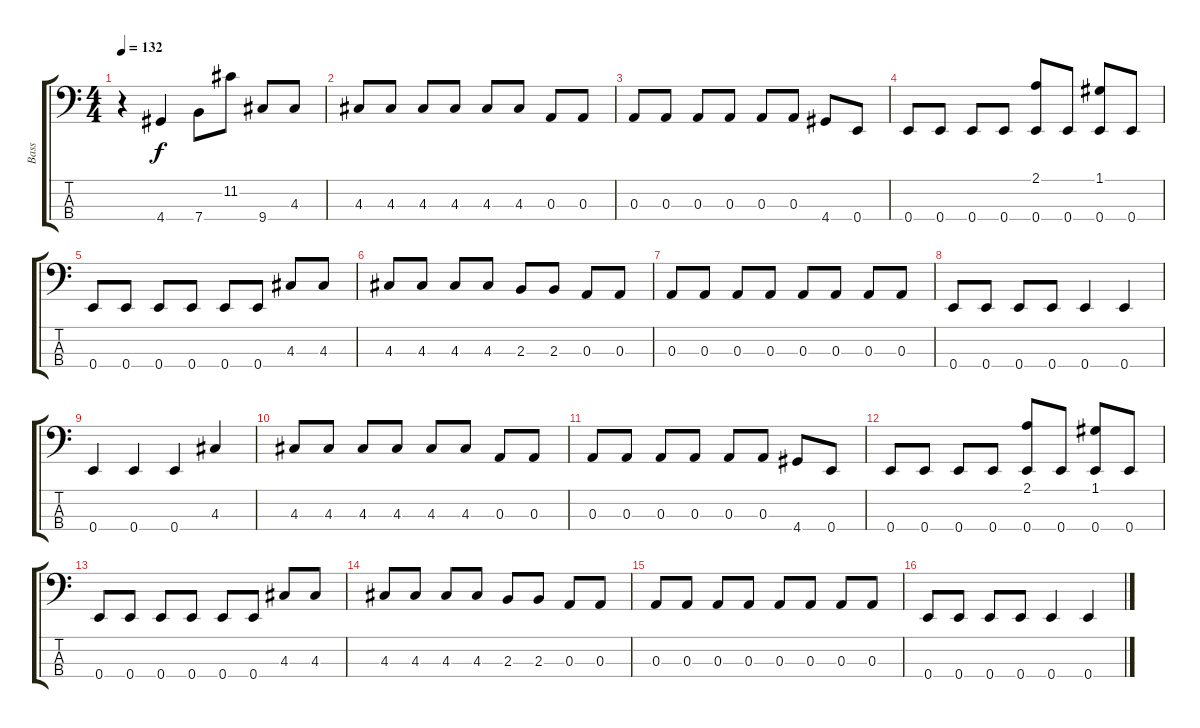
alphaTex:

\track ("Bass" "Bass") {instrument electricbassfinger}
\staff {score tabs}
\tuning (G2 D2 A1 E1) {hide}
\ts (4 4)
\tempo 132
\clef f4
\ks c
r.4{dy f instrument electricbassfinger} 4.4.4 7.4.8 11.2.8 9.4.8 4.3.8 |
4.3.8 4.3.8 4.3.8 4.3.8 4.3.8 4.3.8 0.3.8 0.3.8 |
0.3.8 0.3.8 0.3.8 0.3.8 0.3.8 0.3.8 4.4.8 0.4.8 |
0.4.8 0.4.8 0.4.8 0.4.8 (2.1 0.4).8 0.4.8 (1.1 0.4).8 0.4.8 |
0.4.8 0.4.8 0.4.8 0.4.8 0.4.8 0.4.8 4.3.8 4.3.8 |
4.3.8 4.3.8 4.3.8 4.3.8 2.3.8 2.3.8 0.3.8 0.3.8 |
0.3.8 0.3.8 0.3.8 0.3.8 0.3.8 0.3.8 0.3.8 0.3.8 |
0.4.8 0.4.8 0.4.8 0.4.8 0.4.4 0.4.4 |
0.4.4 0.4.4 0.4.4 4.3.4 |
4.3.8 4.3.8 4.3.8 4.3.8 4.3.8 4.3.8 0.3.8 0.3.8 |
0.3.8 0.3.8 0.3.8 0.3.8 0.3.8 0.3.8 4.4.8 0.4.8 |
0.4.8 0.4.8 0.4.8 0.4.8 (2.1 0.4).8 0.4.8 (1.1 0.4).8 0.4.8 |
0.4.8 0.4.8 0.4.8 0.4.8 0.4.8 0.4.8 4.3.8 4.3.8 |
4.3.8 4.3.8 4.3.8 4.3.8 2.3.8 2.3.8 0.3.8 0.3.8 |
0.3.8 0.3.8 0.3.8 0.3.8 0.3.8 0.3.8 0.3.8 0.3.8 |
0.4.8 0.4.8 0.4.8 0.4.8 0.4.4 0.4.4
